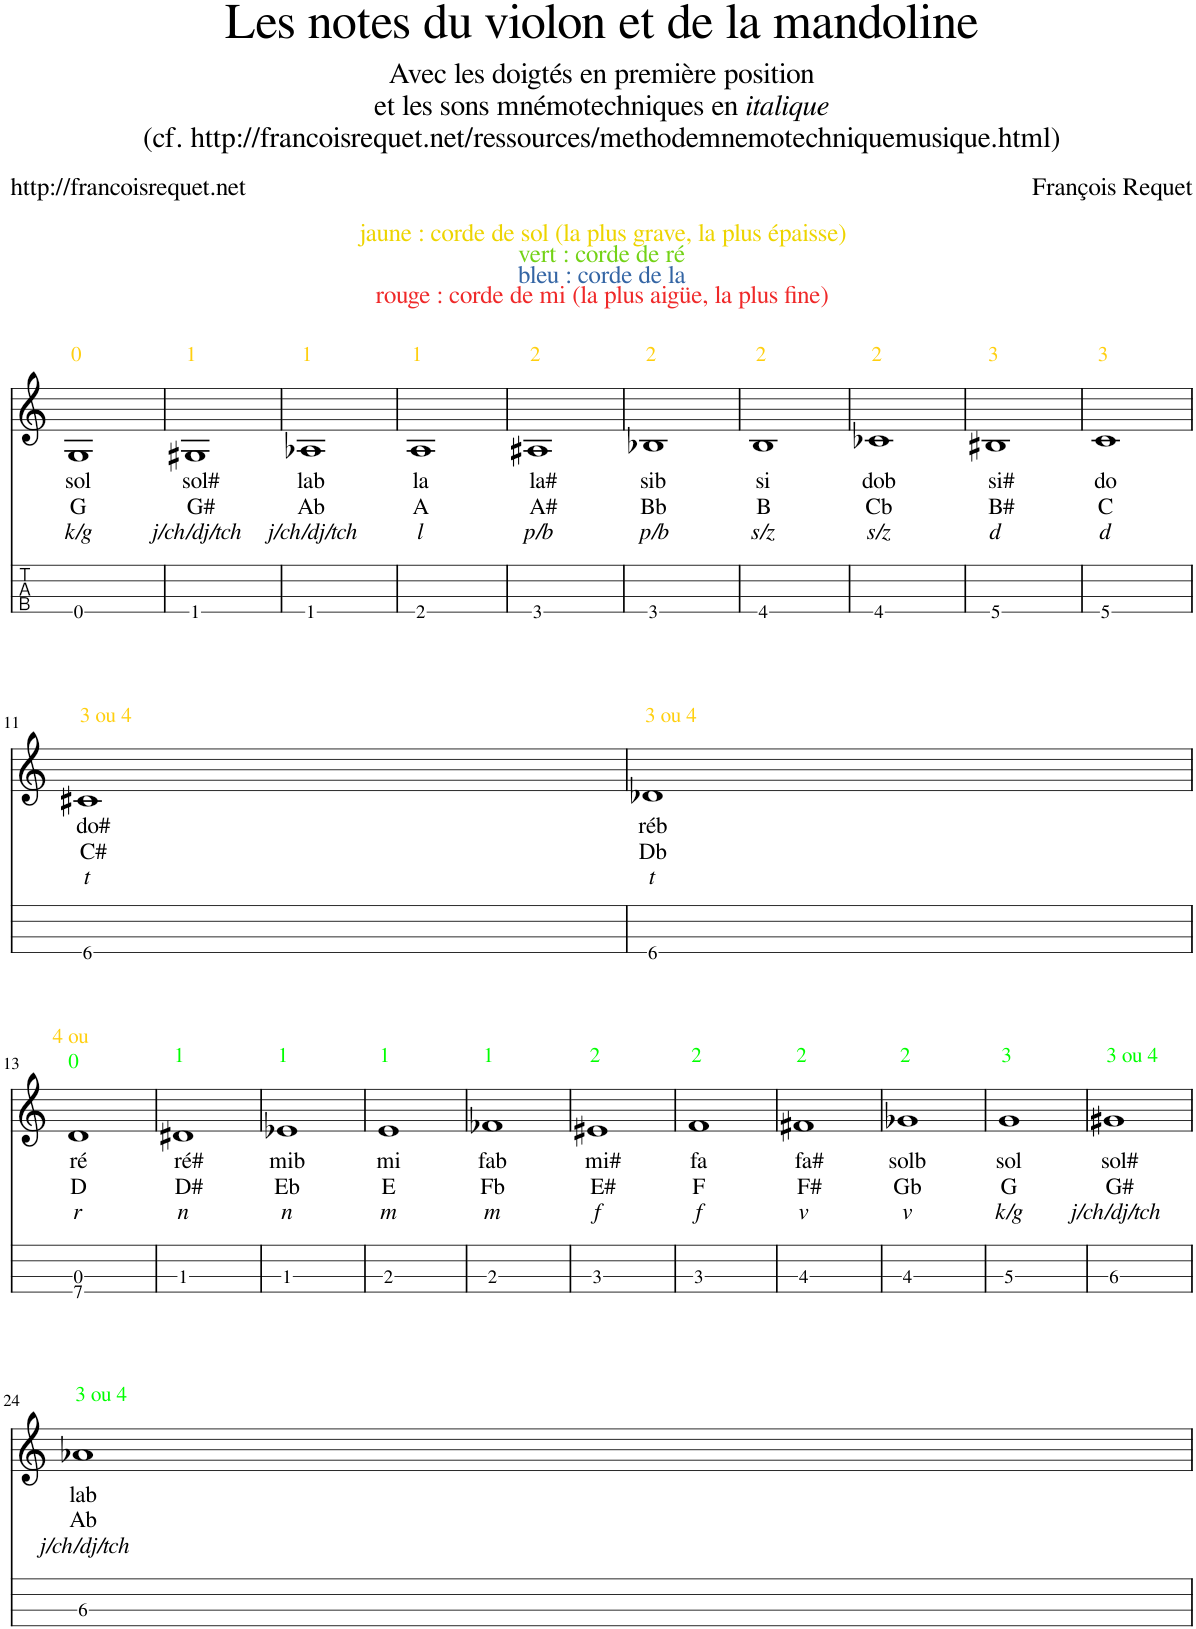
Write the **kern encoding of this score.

**kern	**kern	**text	**text	**text
*part2	*part1	*part1	*part1	*part1
*staff2	*staff1	*staff1	*staff1	*staff1
*I"Mandoline [Tablature]	*I"Piano	*	*	*
*	*I'Pno	*	*	*
*stria4	*	*	*	*
*	*clefG2	*	*	*
*k[]	*k[]	*	*	*
=1	=1	=1	=1	=1
!	!LO:TX:a:color=#FFCF0F:t=0	!	!	!
!	!	!LO:LY:b	!LO:LY:b	!LO:LY:b
1G	1G	sol	G	k/g
=2	=2	=2	=2	=2
!	!LO:TX:a:color=#FFCF0F:t=1	!	!	!
!	!	!LO:LY:b	!LO:LY:b	!LO:LY:b
1G#X	1G#X	sol#	G#	j/ch/dj/tch
=3	=3	=3	=3	=3
!	!LO:TX:a:color=#FFCF0F:t=1	!	!	!
!	!	!LO:LY:b	!LO:LY:b	!LO:LY:b
1A-X	1A-X	lab	Ab	j/ch/dj/tch
=4	=4	=4	=4	=4
!	!LO:TX:a:color=#FFCF0F:t=1	!	!	!
!	!	!LO:LY:b	!LO:LY:b	!LO:LY:b
1A	1A	la	A	l
=5	=5	=5	=5	=5
!	!LO:TX:a:color=#FFCF0F:t=2	!	!	!
!	!	!LO:LY:b	!LO:LY:b	!LO:LY:b
1A#X	1A#X	la#	A#	p/b
=6	=6	=6	=6	=6
!	!LO:TX:a:color=#FFCF0F:t=2	!	!	!
!	!	!LO:LY:b	!LO:LY:b	!LO:LY:b
1B-X	1B-X	sib	Bb	p/b
=7	=7	=7	=7	=7
!	!LO:TX:a:color=#FFCF0F:t=2	!	!	!
!	!	!LO:LY:b	!LO:LY:b	!LO:LY:b
1B	1B	si	B	s/z
=8	=8	=8	=8	=8
!	!LO:TX:a:color=#FFCF0F:t=2	!	!	!
!	!	!LO:LY:b	!LO:LY:b	!LO:LY:b
1c-X	1c-X	dob	Cb	s/z
=9	=9	=9	=9	=9
!	!LO:TX:a:color=#FFCF0F:t=3	!	!	!
!	!	!LO:LY:b	!LO:LY:b	!LO:LY:b
1B#X	1B#X	si#	B#	d
=10	=10	=10	=10	=10
!	!LO:TX:a:color=#FFCF0F:t=3	!	!	!
!	!	!LO:LY:b	!LO:LY:b	!LO:LY:b
1c	1c	do	C	d
!!LO:LB:g=z
=11	=11	=11	=11	=11
!	!LO:TX:a:color=#FFCF0F:t=3 ou 4	!	!	!
!	!	!LO:LY:b	!LO:LY:b	!LO:LY:b
1c#X	1c#X	do#	C#	t
=12	=12	=12	=12	=12
!	!LO:TX:a:color=#FFCF0F:t=3 ou 4	!	!	!
!	!	!LO:LY:b	!LO:LY:b	!LO:LY:b
1d-X	1d-X	réb	Db	t
!!LO:LB:g=z
=13	=13	=13	=13	=13
!	!LO:TX:a:color=#00FF00:t=0	!	!	!
!	!LO:TX:a:color=#FFCF0F:t=4 ou	!	!	!
!	!	!LO:LY:b	!LO:LY:b	!LO:LY:b
1d 1d	1d	ré	D	r
=14	=14	=14	=14	=14
!	!LO:TX:a:color=#00FF00:t=1	!	!	!
!	!	!LO:LY:b	!LO:LY:b	!LO:LY:b
1d#X	1d#X	ré#	D#	n
=15	=15	=15	=15	=15
!	!LO:TX:a:color=#00FF00:t=1	!	!	!
!	!	!LO:LY:b	!LO:LY:b	!LO:LY:b
1e-X	1e-X	mib	Eb	n
=16	=16	=16	=16	=16
!	!LO:TX:a:color=#00FF00:t=1	!	!	!
!	!	!LO:LY:b	!LO:LY:b	!LO:LY:b
1e	1e	mi	E	m
=17	=17	=17	=17	=17
!	!LO:TX:a:color=#00FF00:t=1	!	!	!
!	!	!LO:LY:b	!LO:LY:b	!LO:LY:b
1f-X	1f-X	fab	Fb	m
=18	=18	=18	=18	=18
!	!LO:TX:a:color=#00FF00:t=2	!	!	!
!	!	!LO:LY:b	!LO:LY:b	!LO:LY:b
1e#X	1e#X	mi#	E#	f
=19	=19	=19	=19	=19
!	!LO:TX:a:color=#00FF00:t=2	!	!	!
!	!	!LO:LY:b	!LO:LY:b	!LO:LY:b
1f	1f	fa	F	f
=20	=20	=20	=20	=20
!	!LO:TX:a:color=#00FF00:t=2	!	!	!
!	!	!LO:LY:b	!LO:LY:b	!LO:LY:b
1f#X	1f#X	fa#	F#	v
=21	=21	=21	=21	=21
!	!LO:TX:a:color=#00FF00:t=2	!	!	!
!	!	!LO:LY:b	!LO:LY:b	!LO:LY:b
1g-X	1g-X	solb	Gb	v
=22	=22	=22	=22	=22
!	!LO:TX:a:color=#00FF00:t=3	!	!	!
!	!	!LO:LY:b	!LO:LY:b	!LO:LY:b
1g	1g	sol	G	k/g
=23	=23	=23	=23	=23
!	!LO:TX:a:color=#00FF00:t=3 ou 4	!	!	!
!	!	!LO:LY:b	!LO:LY:b	!LO:LY:b
1g#X	1g#X	sol#	G#	j/ch/dj/tch
!!LO:LB:g=z
=24	=24	=24	=24	=24
!	!LO:TX:a:color=#00FF00:t=3 ou 4	!	!	!
!	!	!LO:LY:b	!LO:LY:b	!LO:LY:b
1a-X	1a-X	lab	Ab	j/ch/dj/tch
=	=	=	=	=
*-	*-	*-	*-	*-
